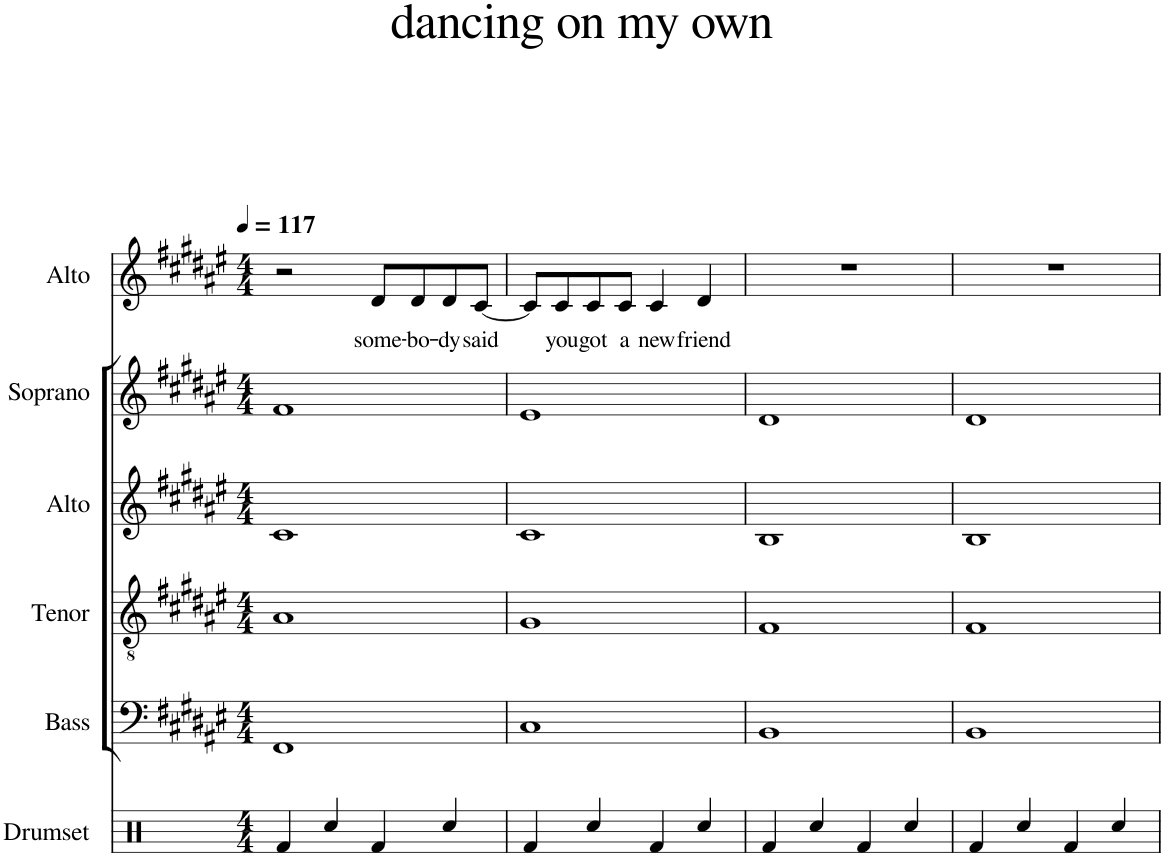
**kern	**kern	**kern	**kern	**kern	**kern	**text
*part6	*part5	*part4	*part3	*part2	*part1	*part1
*staff6	*staff5	*staff4	*staff3	*staff2	*staff1	*staff1
*I"Drumset	*I"Bass	*I"Tenor	*I"Alto	*I"Soprano	*I"Alto	*
*I'Drs.	*I'B.	*I'T.	*I'A.	*I'S.	*I'A.	*
*clefX	*clefF4	*clefGv2	*clefG2	*clefG2	*clefG2	*
*k[]	*k[f#c#g#d#a#e#]	*k[f#c#g#d#a#e#]	*k[f#c#g#d#a#e#]	*k[f#c#g#d#a#e#]	*k[f#c#g#d#a#e#]	*
*M4/4	*M4/4	*M4/4	*M4/4	*M4/4	*M4/4	*
*MM117	*MM117	*MM117	*MM117	*MM117	*MM117	*
=1	=1	=1	=1	=1	=1	=1
4Rf/	1FF#	1A#	1c#	1f#	2r	.
4Rcc/	.	.	.	.	.	.
!	!	!	!	!	!	!LO:LY:b
4Rf/	.	.	.	.	8d#/L	some-
!	!	!	!	!	!	!LO:LY:b
.	.	.	.	.	8d#/	-bo-
!	!	!	!	!	!	!LO:LY:b
4Rcc/	.	.	.	.	8d#/	-dy
!	!	!	!	!	!	!LO:LY:b
.	.	.	.	.	[8c#/J	said
=2	=2	=2	=2	=2	=2	=2
4Rf/	1C#	1G#	1c#	1e#	8c#/L]	.
!	!	!	!	!	!	!LO:LY:b
.	.	.	.	.	8c#/	you
!	!	!	!	!	!	!LO:LY:b
4Rcc/	.	.	.	.	8c#/	got
!	!	!	!	!	!	!LO:LY:b
.	.	.	.	.	8c#/J	a
!	!	!	!	!	!	!LO:LY:b
4Rf/	.	.	.	.	4c#/	new
!	!	!	!	!	!	!LO:LY:b
4Rcc/	.	.	.	.	4d#/	friend
=3	=3	=3	=3	=3	=3	=3
4Rf/	1BB	1F#	1B	1d#	1r	.
4Rcc/	.	.	.	.	.	.
4Rf/	.	.	.	.	.	.
4Rcc/	.	.	.	.	.	.
=4	=4	=4	=4	=4	=4	=4
4Rf/	1BB	1F#	1B	1d#	1r	.
4Rcc/	.	.	.	.	.	.
4Rf/	.	.	.	.	.	.
4Rcc/	.	.	.	.	.	.
=	=	=	=	=	=	=
*-	*-	*-	*-	*-	*-	*-
